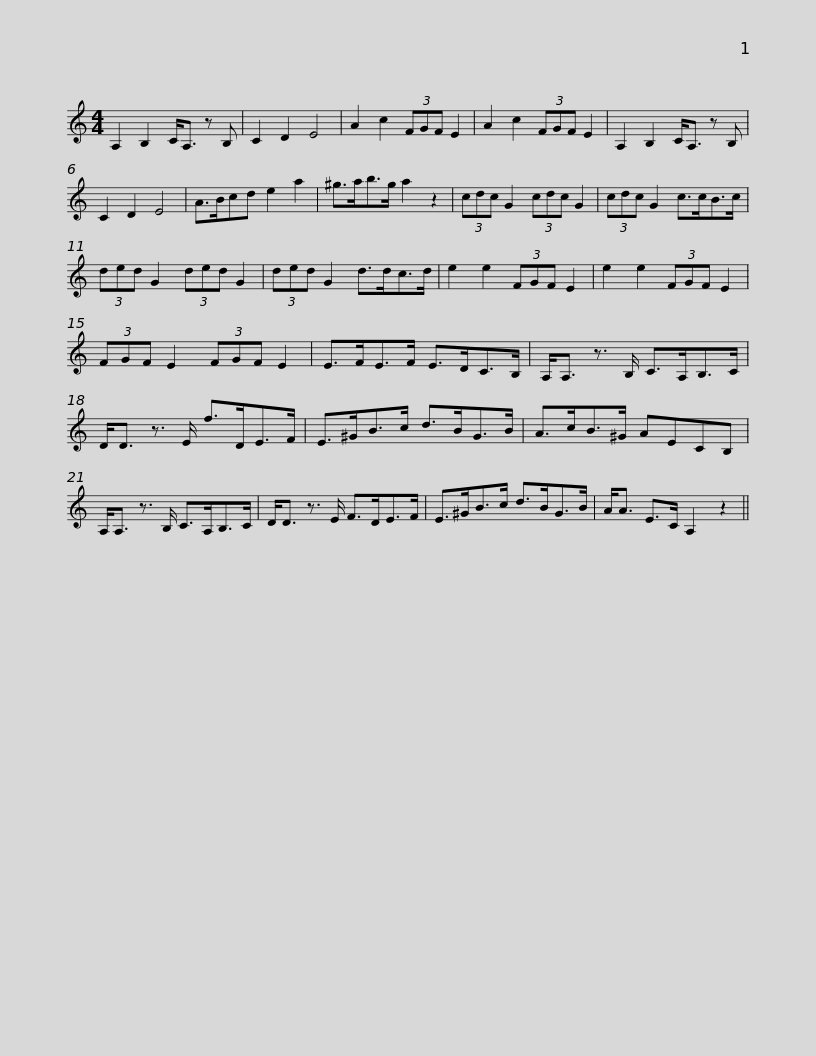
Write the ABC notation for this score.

X:1
L:1/8
M:4/4
I:linebreak $
K:C
V:1 treble
V:1
 A,2 B,2 C<A, z B, | C2 D2 E4 | A2 c2 (3FGF E2 | A2 c2 (3FGF E2 | A,2 B,2 C<A, z B, | %5
 C2 D2 E4 | A>Bcd e2 a2 |$ ^g>ab>g a2 z2 | (3cdc G2 (3cdc G2 | (3cdc G2 c>cB>c | %10
 (3ded G2 (3ded G2 | (3ded G2 d>dc>d |$ e2 e2 (3FGF E2 | e2 e2 (3FGF E2 | (3FGF E2 (3FGF E2 | %15
 E>FE>F E>DC>B, | A,<A, z3/2 B,/ C>A,B,>C |$ D<D z3/2 E/ f>DE>F | E>^GB>c d>BG>B | A>cB>^G AECB, | %20
 A,<A, z3/2 B,/ C>A,B,>C |$ D<D z3/2 E/ F>DE>F | E>^GB>c d>BG>B | A<A E>C A,2 z2 || %24
